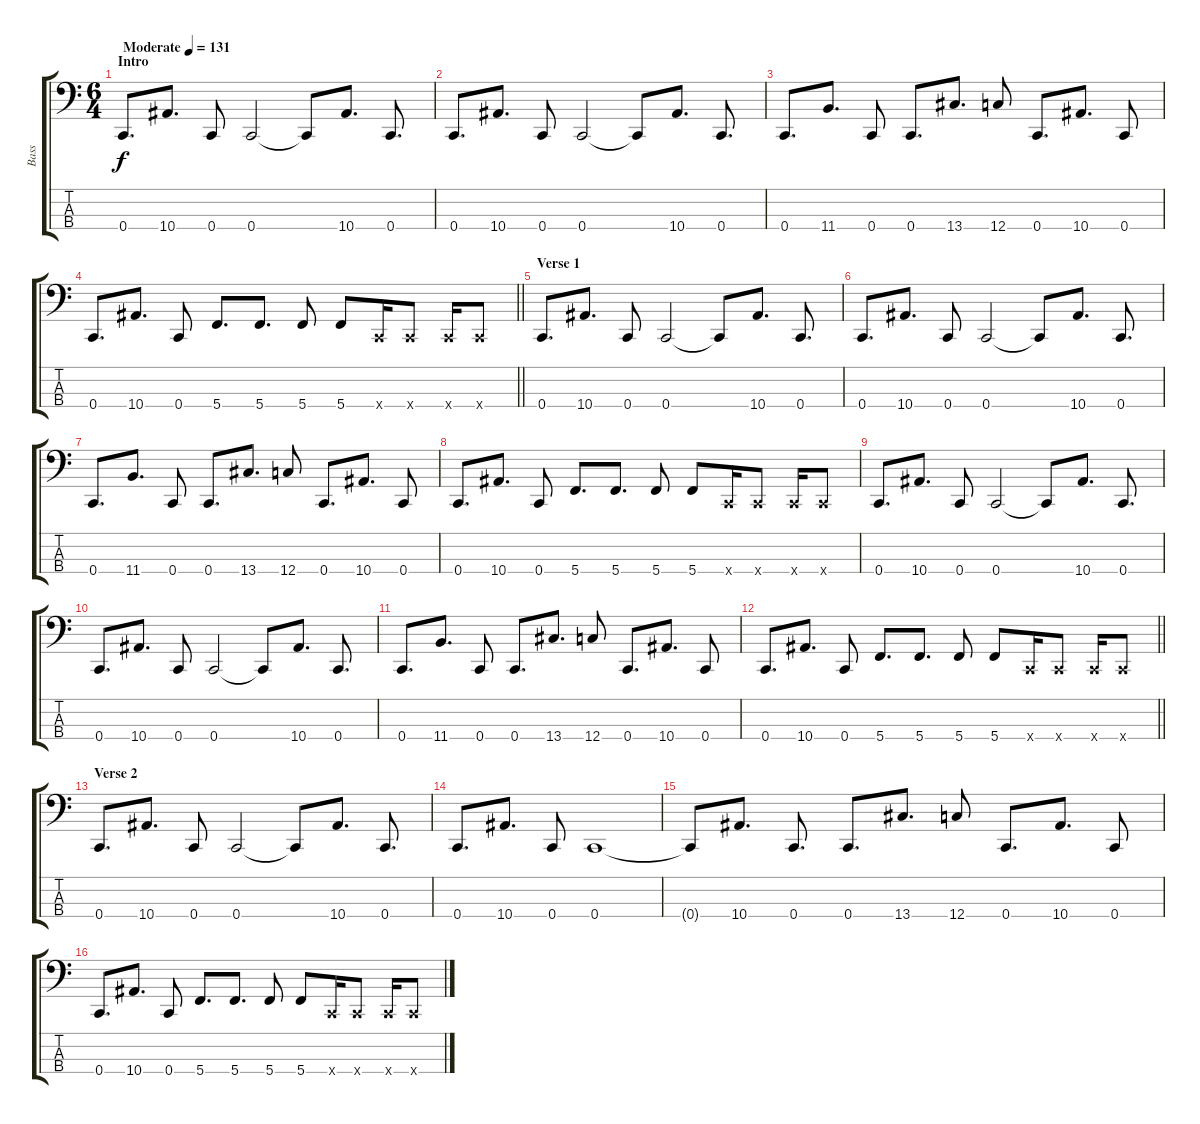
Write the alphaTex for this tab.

\track ("Bass" "Bass") {instrument electricbasspick}
\staff {score tabs}
\tuning (F2 C2 G1 C1) {hide}
\ts (6 4)
\section ("" "Intro")
\tempo (131 "Moderate")
\clef f4
\ks c
0.4.8{d dy f instrument electricbasspick} 10.4.8{d} 0.4.8 0.4.2 0.4{t}.8 10.4.8{d} 0.4.8{d} |
0.4.8{d} 10.4.8{d} 0.4.8 0.4.2 0.4{t}.8 10.4.8{d} 0.4.8{d} |
0.4.8{d} 11.4.8{d} 0.4.8 0.4.8{d} 13.4.8{d} 12.4.8 0.4.8{d} 10.4.8{d} 0.4.8 |
\barLineRight lightlight
0.4.8{d} 10.4.8{d} 0.4.8 5.4.8{d} 5.4.8{d} 5.4.8 5.4.8 0.4{x}.16 0.4{x}.8 0.4{x}.16 0.4{x}.8 |
\section ("" "Verse 1")
0.4.8{d} 10.4.8{d} 0.4.8 0.4.2 0.4{t}.8 10.4.8{d} 0.4.8{d} |
0.4.8{d} 10.4.8{d} 0.4.8 0.4.2 0.4{t}.8 10.4.8{d} 0.4.8{d} |
0.4.8{d} 11.4.8{d} 0.4.8 0.4.8{d} 13.4.8{d} 12.4.8 0.4.8{d} 10.4.8{d} 0.4.8 |
0.4.8{d} 10.4.8{d} 0.4.8 5.4.8{d} 5.4.8{d} 5.4.8 5.4.8 0.4{x}.16 0.4{x}.8 0.4{x}.16 0.4{x}.8 |
0.4.8{d} 10.4.8{d} 0.4.8 0.4.2 0.4{t}.8 10.4.8{d} 0.4.8{d} |
0.4.8{d} 10.4.8{d} 0.4.8 0.4.2 0.4{t}.8 10.4.8{d} 0.4.8{d} |
0.4.8{d} 11.4.8{d} 0.4.8 0.4.8{d} 13.4.8{d} 12.4.8 0.4.8{d} 10.4.8{d} 0.4.8 |
\barLineRight lightlight
0.4.8{d} 10.4.8{d} 0.4.8 5.4.8{d} 5.4.8{d} 5.4.8 5.4.8 0.4{x}.16 0.4{x}.8 0.4{x}.16 0.4{x}.8 |
\section ("" "Verse 2")
0.4.8{d} 10.4.8{d} 0.4.8 0.4.2 0.4{t}.8 10.4.8{d} 0.4.8{d} |
0.4.8{d} 10.4.8{d} 0.4.8 0.4.1 |
0.4{t}.8 10.4.8{d} 0.4.8{d} 0.4.8{d} 13.4.8{d} 12.4.8 0.4.8{d} 10.4.8{d} 0.4.8 |
0.4.8{d} 10.4.8{d} 0.4.8 5.4.8{d} 5.4.8{d} 5.4.8 5.4.8 0.4{x}.16 0.4{x}.8 0.4{x}.16 0.4{x}.8
